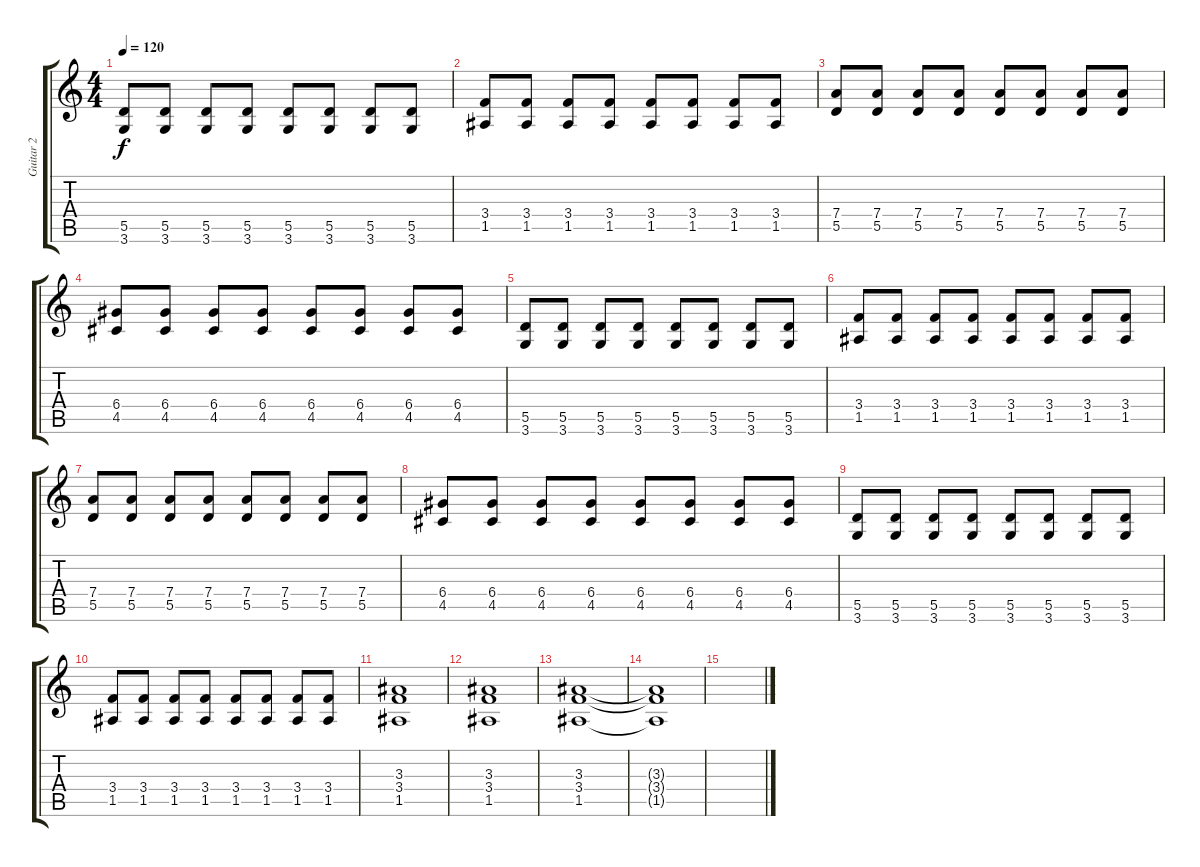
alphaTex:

\track ("Guitar 2" "Guitar 2") {instrument distortionguitar}
\staff {score tabs}
\tuning (E4 B3 G3 D3 A2 E2) {hide}
\ts (4 4)
\tempo 120
\clef g2
\ks c
(5.5 3.6).8{dy f} (5.5 3.6).8 (5.5 3.6).8 (5.5 3.6).8 (5.5 3.6).8 (5.5 3.6).8 (5.5 3.6).8 (5.5 3.6).8 |
(3.4 1.5).8 (3.4 1.5).8 (3.4 1.5).8 (3.4 1.5).8 (3.4 1.5).8 (3.4 1.5).8 (3.4 1.5).8 (3.4 1.5).8 |
(7.4 5.5).8 (7.4 5.5).8 (7.4 5.5).8 (7.4 5.5).8 (7.4 5.5).8 (7.4 5.5).8 (7.4 5.5).8 (7.4 5.5).8 |
(6.4 4.5).8 (6.4 4.5).8 (6.4 4.5).8 (6.4 4.5).8 (6.4 4.5).8 (6.4 4.5).8 (6.4 4.5).8 (6.4 4.5).8 |
(5.5 3.6).8 (5.5 3.6).8 (5.5 3.6).8 (5.5 3.6).8 (5.5 3.6).8 (5.5 3.6).8 (5.5 3.6).8 (5.5 3.6).8 |
(3.4 1.5).8 (3.4 1.5).8 (3.4 1.5).8 (3.4 1.5).8 (3.4 1.5).8 (3.4 1.5).8 (3.4 1.5).8 (3.4 1.5).8 |
(7.4 5.5).8 (7.4 5.5).8 (7.4 5.5).8 (7.4 5.5).8 (7.4 5.5).8 (7.4 5.5).8 (7.4 5.5).8 (7.4 5.5).8 |
(6.4 4.5).8 (6.4 4.5).8 (6.4 4.5).8 (6.4 4.5).8 (6.4 4.5).8 (6.4 4.5).8 (6.4 4.5).8 (6.4 4.5).8 |
(5.5 3.6).8 (5.5 3.6).8 (5.5 3.6).8 (5.5 3.6).8 (5.5 3.6).8 (5.5 3.6).8 (5.5 3.6).8 (5.5 3.6).8 |
(3.4 1.5).8 (3.4 1.5).8 (3.4 1.5).8 (3.4 1.5).8 (3.4 1.5).8 (3.4 1.5).8 (3.4 1.5).8 (3.4 1.5).8 |
(3.3 3.4 1.5).1 |
(3.3 3.4 1.5).1 |
(3.3 3.4 1.5).1{volume 8} |
(3.3{t} 3.4{t} 1.5{t}).1 |
\section ("" "")
